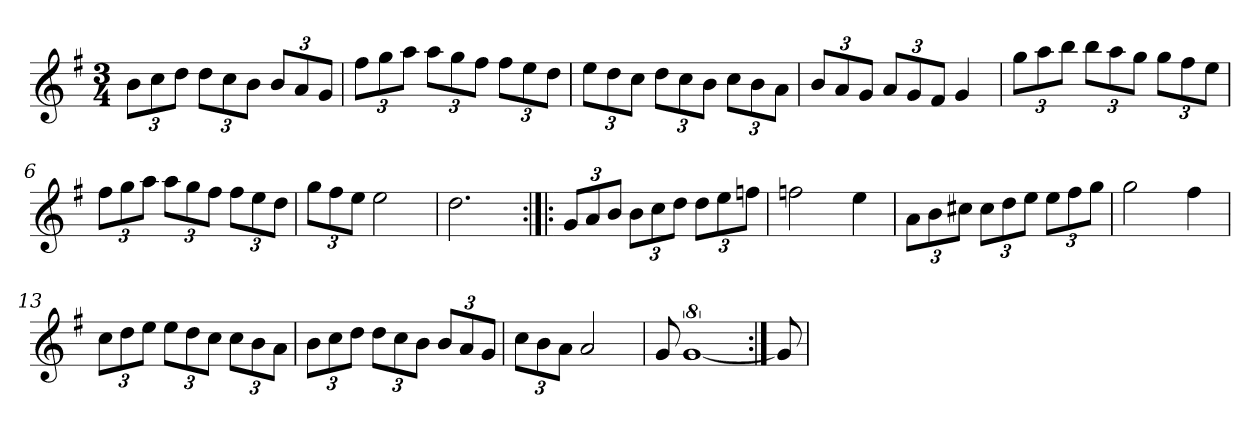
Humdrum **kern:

**kern
*part1
*staff1
*clefG2
*k[f#]
*G:
*M3/4
*MM104
=1
12b\L
12cc\
12dd\J
12dd\L
12cc\
12b\J
12b/L
12a/
12g/J
=2
12ff#\L
12gg\
12aa\J
12aa\L
12gg\
12ff#\J
12ff#\L
12ee\
12dd\J
=3
12ee\L
12dd\
12cc\J
12dd\L
12cc\
12b\J
12cc\L
12b\
12a\J
=4
12b/L
12a/
12g/J
12a/L
12g/
12f#/J
4g
=5
12gg\L
12aa\
12bb\J
12bb\L
12aa\
12gg\J
12gg\L
12ff#\
12ee\J
=6
12ff#\L
12gg\
12aa\J
12aa\L
12gg\
12ff#\J
12ff#\L
12ee\
12dd\J
=7
12gg\L
12ff#\
12ee\J
2ee
=8
2.dd
=9:|!|:
12g/L
12a/
12b/J
12b\L
12cc\
12dd\J
12dd\L
12ee\
12ffn\J
=10
2ffn
4ee
=11
12a\L
12b\
12cc#X\J
12cc#\L
12dd\
12ee\J
12ee\L
12ff#\
12gg\J
=12
2gg
4ff#
=13
12cc\L
12dd\
12ee\J
12ee\L
12dd\
12cc\J
12cc\L
12b\
12a\J
=14
12b\L
12cc\
12dd\J
12dd\L
12cc\
12b\J
12b/L
12a/
12g/J
=15
12cc\L
12b\
12a\J
2a
=16
8g
[8%5g
=17:|!
8g]
=
*-
